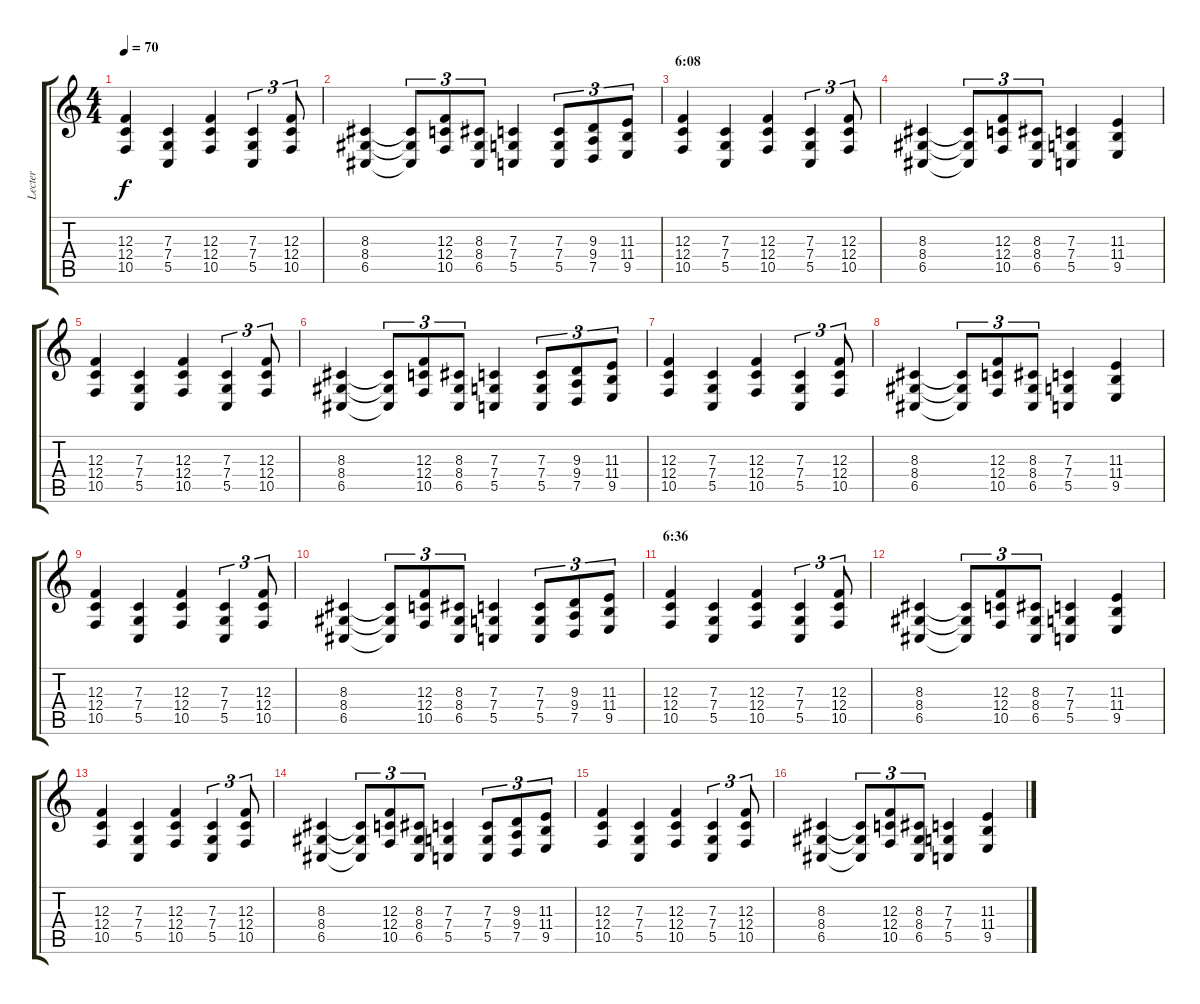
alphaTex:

\track ("Lecter" "Lecter") {instrument choiraahs}
\staff {score tabs}
\tuning (D4 A3 F3 C3 G2 D2) {hide}
\ts (4 4)
\tempo 70
\clef g2
\ks c
(12.3 12.4 10.5).4{dy f} (7.3 7.4 5.5).4 (12.3 12.4 10.5).4 (7.3 7.4 5.5).4{tu (3 2)} (12.3 12.4 10.5).8{tu (3 2)} |
(8.3 8.4 6.5).4 (8.3{t} 8.4{t} 6.5{t}).8{tu (3 2)} (12.3 12.4 10.5).8{tu (3 2)} (8.3 8.4 6.5).8{tu (3 2)} (7.3 7.4 5.5).4 (7.3 7.4 5.5).8{tu (3 2)} (9.3 9.4 7.5).8{tu (3 2)} (11.3 11.4 9.5).8{tu (3 2)} |
\section ("" "6:08")
(12.3 12.4 10.5).4 (7.3 7.4 5.5).4 (12.3 12.4 10.5).4 (7.3 7.4 5.5).4{tu (3 2)} (12.3 12.4 10.5).8{tu (3 2)} |
(8.3 8.4 6.5).4 (8.3{t} 8.4{t} 6.5{t}).8{tu (3 2)} (12.3 12.4 10.5).8{tu (3 2)} (8.3 8.4 6.5).8{tu (3 2)} (7.3 7.4 5.5).4 (11.3 11.4 9.5).4 |
(12.3 12.4 10.5).4 (7.3 7.4 5.5).4 (12.3 12.4 10.5).4 (7.3 7.4 5.5).4{tu (3 2)} (12.3 12.4 10.5).8{tu (3 2)} |
(8.3 8.4 6.5).4 (8.3{t} 8.4{t} 6.5{t}).8{tu (3 2)} (12.3 12.4 10.5).8{tu (3 2)} (8.3 8.4 6.5).8{tu (3 2)} (7.3 7.4 5.5).4 (7.3 7.4 5.5).8{tu (3 2)} (9.3 9.4 7.5).8{tu (3 2)} (11.3 11.4 9.5).8{tu (3 2)} |
(12.3 12.4 10.5).4 (7.3 7.4 5.5).4 (12.3 12.4 10.5).4 (7.3 7.4 5.5).4{tu (3 2)} (12.3 12.4 10.5).8{tu (3 2)} |
(8.3 8.4 6.5).4 (8.3{t} 8.4{t} 6.5{t}).8{tu (3 2)} (12.3 12.4 10.5).8{tu (3 2)} (8.3 8.4 6.5).8{tu (3 2)} (7.3 7.4 5.5).4 (11.3 11.4 9.5).4 |
(12.3 12.4 10.5).4 (7.3 7.4 5.5).4 (12.3 12.4 10.5).4 (7.3 7.4 5.5).4{tu (3 2)} (12.3 12.4 10.5).8{tu (3 2)} |
(8.3 8.4 6.5).4 (8.3{t} 8.4{t} 6.5{t}).8{tu (3 2)} (12.3 12.4 10.5).8{tu (3 2)} (8.3 8.4 6.5).8{tu (3 2)} (7.3 7.4 5.5).4 (7.3 7.4 5.5).8{tu (3 2)} (9.3 9.4 7.5).8{tu (3 2)} (11.3 11.4 9.5).8{tu (3 2)} |
\section ("" "6:36")
(12.3 12.4 10.5).4 (7.3 7.4 5.5).4 (12.3 12.4 10.5).4 (7.3 7.4 5.5).4{tu (3 2)} (12.3 12.4 10.5).8{tu (3 2)} |
(8.3 8.4 6.5).4 (8.3{t} 8.4{t} 6.5{t}).8{tu (3 2)} (12.3 12.4 10.5).8{tu (3 2)} (8.3 8.4 6.5).8{tu (3 2)} (7.3 7.4 5.5).4 (11.3 11.4 9.5).4 |
(12.3 12.4 10.5).4 (7.3 7.4 5.5).4 (12.3 12.4 10.5).4 (7.3 7.4 5.5).4{tu (3 2)} (12.3 12.4 10.5).8{tu (3 2)} |
(8.3 8.4 6.5).4 (8.3{t} 8.4{t} 6.5{t}).8{tu (3 2)} (12.3 12.4 10.5).8{tu (3 2)} (8.3 8.4 6.5).8{tu (3 2)} (7.3 7.4 5.5).4 (7.3 7.4 5.5).8{tu (3 2)} (9.3 9.4 7.5).8{tu (3 2)} (11.3 11.4 9.5).8{tu (3 2)} |
(12.3 12.4 10.5).4 (7.3 7.4 5.5).4 (12.3 12.4 10.5).4 (7.3 7.4 5.5).4{tu (3 2)} (12.3 12.4 10.5).8{tu (3 2)} |
(8.3 8.4 6.5).4 (8.3{t} 8.4{t} 6.5{t}).8{tu (3 2)} (12.3 12.4 10.5).8{tu (3 2)} (8.3 8.4 6.5).8{tu (3 2)} (7.3 7.4 5.5).4 (11.3 11.4 9.5).4
